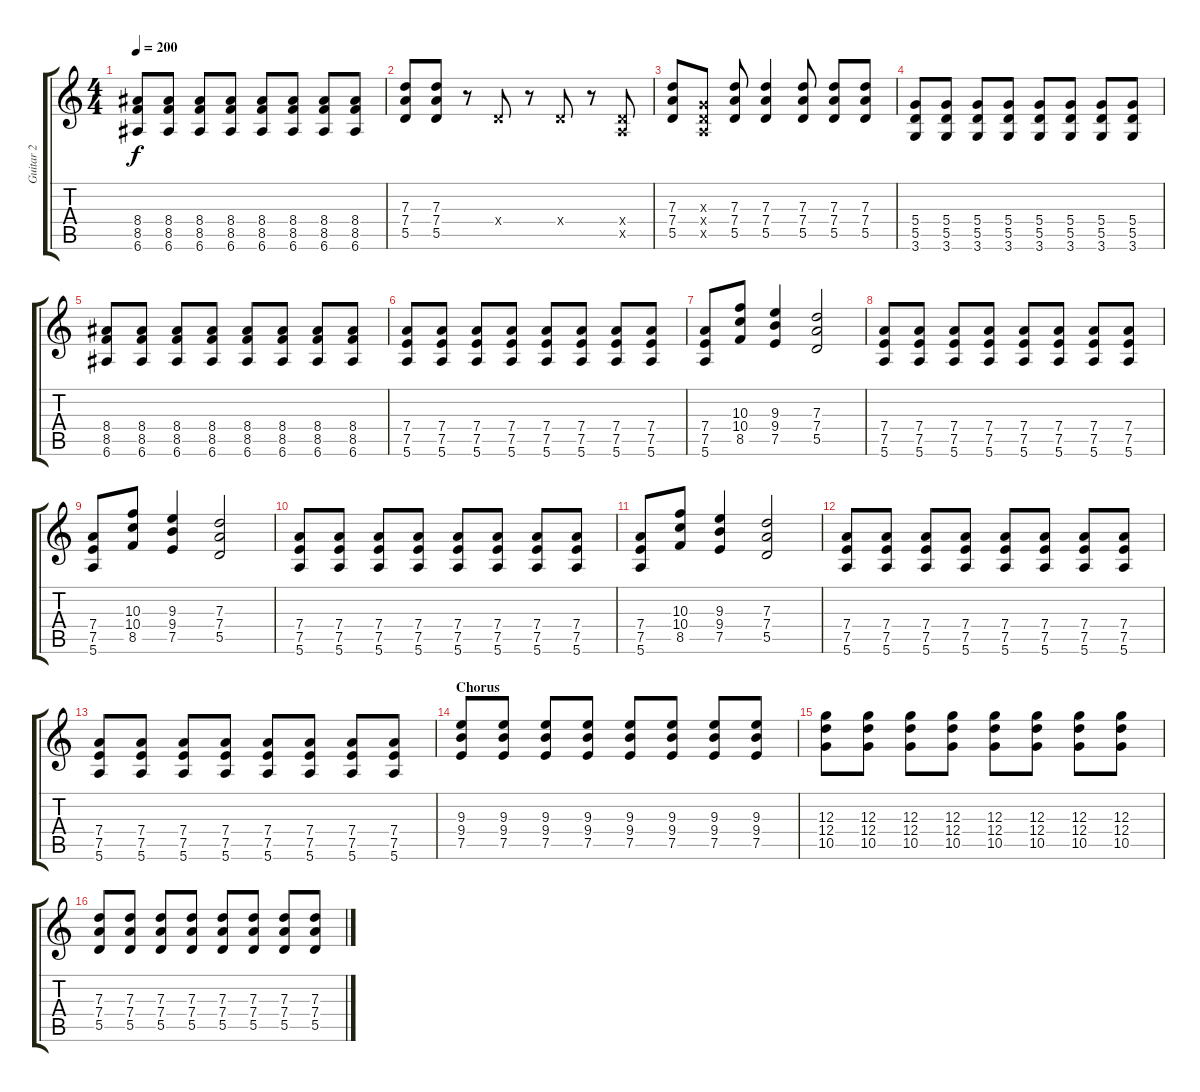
\track ("Guitar 2" "Guitar 2") {instrument overdrivenguitar}
\staff {score tabs}
\tuning (E4 B3 G3 D3 A2 E2) {hide}
\ts (4 4)
\tempo 200
\clef g2
\ks c
(8.4 8.5 6.6).8{dy f} (8.4 8.5 6.6).8 (8.4 8.5 6.6).8 (8.4 8.5 6.6).8 (8.4 8.5 6.6).8 (8.4 8.5 6.6).8 (8.4 8.5 6.6).8 (8.4 8.5 6.6).8 |
(7.3 7.4 5.5).8 (7.3 7.4 5.5).8 r.8 0.4{x}.8 r.8 0.4{x}.8 r.8 (0.4{x} 0.5{x}).8 |
(7.3 7.4 5.5).8 (0.3{x} 0.4{x} 0.5{x}).8 (7.3 7.4 5.5).8 (7.3 7.4 5.5).4 (7.3 7.4 5.5).8 (7.3 7.4 5.5).8 (7.3 7.4 5.5).8 |
(5.4 5.5 3.6).8 (5.4 5.5 3.6).8 (5.4 5.5 3.6).8 (5.4 5.5 3.6).8 (5.4 5.5 3.6).8 (5.4 5.5 3.6).8 (5.4 5.5 3.6).8 (5.4 5.5 3.6).8 |
(8.4 8.5 6.6).8 (8.4 8.5 6.6).8 (8.4 8.5 6.6).8 (8.4 8.5 6.6).8 (8.4 8.5 6.6).8 (8.4 8.5 6.6).8 (8.4 8.5 6.6).8 (8.4 8.5 6.6).8 |
(7.4 7.5 5.6).8 (7.4 7.5 5.6).8 (7.4 7.5 5.6).8 (7.4 7.5 5.6).8 (7.4 7.5 5.6).8 (7.4 7.5 5.6).8 (7.4 7.5 5.6).8 (7.4 7.5 5.6).8 |
(7.4 7.5 5.6).8 (10.3 10.4 8.5).8 (9.3 9.4 7.5).4 (7.3 7.4 5.5).2 |
(7.4 7.5 5.6).8 (7.4 7.5 5.6).8 (7.4 7.5 5.6).8 (7.4 7.5 5.6).8 (7.4 7.5 5.6).8 (7.4 7.5 5.6).8 (7.4 7.5 5.6).8 (7.4 7.5 5.6).8 |
(7.4 7.5 5.6).8 (10.3 10.4 8.5).8 (9.3 9.4 7.5).4 (7.3 7.4 5.5).2 |
(7.4 7.5 5.6).8 (7.4 7.5 5.6).8 (7.4 7.5 5.6).8 (7.4 7.5 5.6).8 (7.4 7.5 5.6).8 (7.4 7.5 5.6).8 (7.4 7.5 5.6).8 (7.4 7.5 5.6).8 |
(7.4 7.5 5.6).8 (10.3 10.4 8.5).8 (9.3 9.4 7.5).4 (7.3 7.4 5.5).2 |
(7.4 7.5 5.6).8 (7.4 7.5 5.6).8 (7.4 7.5 5.6).8 (7.4 7.5 5.6).8 (7.4 7.5 5.6).8 (7.4 7.5 5.6).8 (7.4 7.5 5.6).8 (7.4 7.5 5.6).8 |
(7.4 7.5 5.6).8 (7.4 7.5 5.6).8 (7.4 7.5 5.6).8 (7.4 7.5 5.6).8 (7.4 7.5 5.6).8 (7.4 7.5 5.6).8 (7.4 7.5 5.6).8 (7.4 7.5 5.6).8 |
\section ("" "Chorus")
(9.3 9.4 7.5).8 (9.3 9.4 7.5).8 (9.3 9.4 7.5).8 (9.3 9.4 7.5).8 (9.3 9.4 7.5).8 (9.3 9.4 7.5).8 (9.3 9.4 7.5).8 (9.3 9.4 7.5).8 |
(12.3 12.4 10.5).8 (12.3 12.4 10.5).8 (12.3 12.4 10.5).8 (12.3 12.4 10.5).8 (12.3 12.4 10.5).8 (12.3 12.4 10.5).8 (12.3 12.4 10.5).8 (12.3 12.4 10.5).8 |
(7.3 7.4 5.5).8 (7.3 7.4 5.5).8 (7.3 7.4 5.5).8 (7.3 7.4 5.5).8 (7.3 7.4 5.5).8 (7.3 7.4 5.5).8 (7.3 7.4 5.5).8 (7.3 7.4 5.5).8
